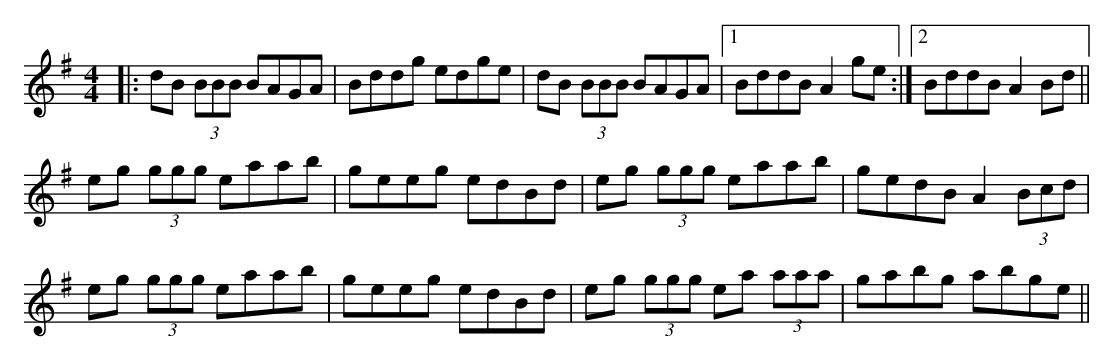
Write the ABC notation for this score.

X:1
M:4/4
K:G
|:dB (3BBB BAGA|Bddg edge|dB (3BBB BAGA|1 BddB A2 ge:|2 BddB A2 Bd||
eg (3ggg eaab|geeg edBd|eg (3ggg eaab|gedB A2 (3Bcd|
eg (3ggg eaab|geeg edBd|eg (3ggg ea (3aaa|gabg abge||
